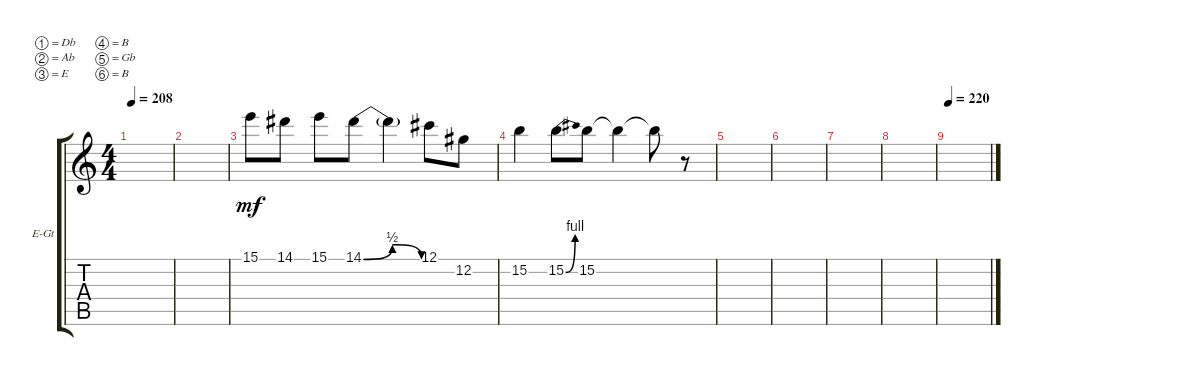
\bracketExtendMode groupsimilarinstruments
\firstSystemTrackNameOrientation horizontal
\otherSystemsTrackNameOrientation horizontal
\track ("Lead Guitar 2" "E-Gt") {instrument overdrivenguitar}
\staff {score tabs}
\tuning (Db4 Ab3 E3 B2 Gb2 B1)
\ts (4 4)
\tempo 208
\clef g2
\ks c
|
|
15.1.8{dy mf} 14.1.8 15.1.8 14.1{be (bendrelease 0 0 10.2 2 20.4 2 30 0)}.8 14.1{t}.4 12.1.8 12.2.8 |
15.2.4 15.2{be (bend 0 0 15 4)}.8 15.2.8 15.2{t}.4 15.2{t}.8 r.8 |
|
|
|
|
\tempo 220
